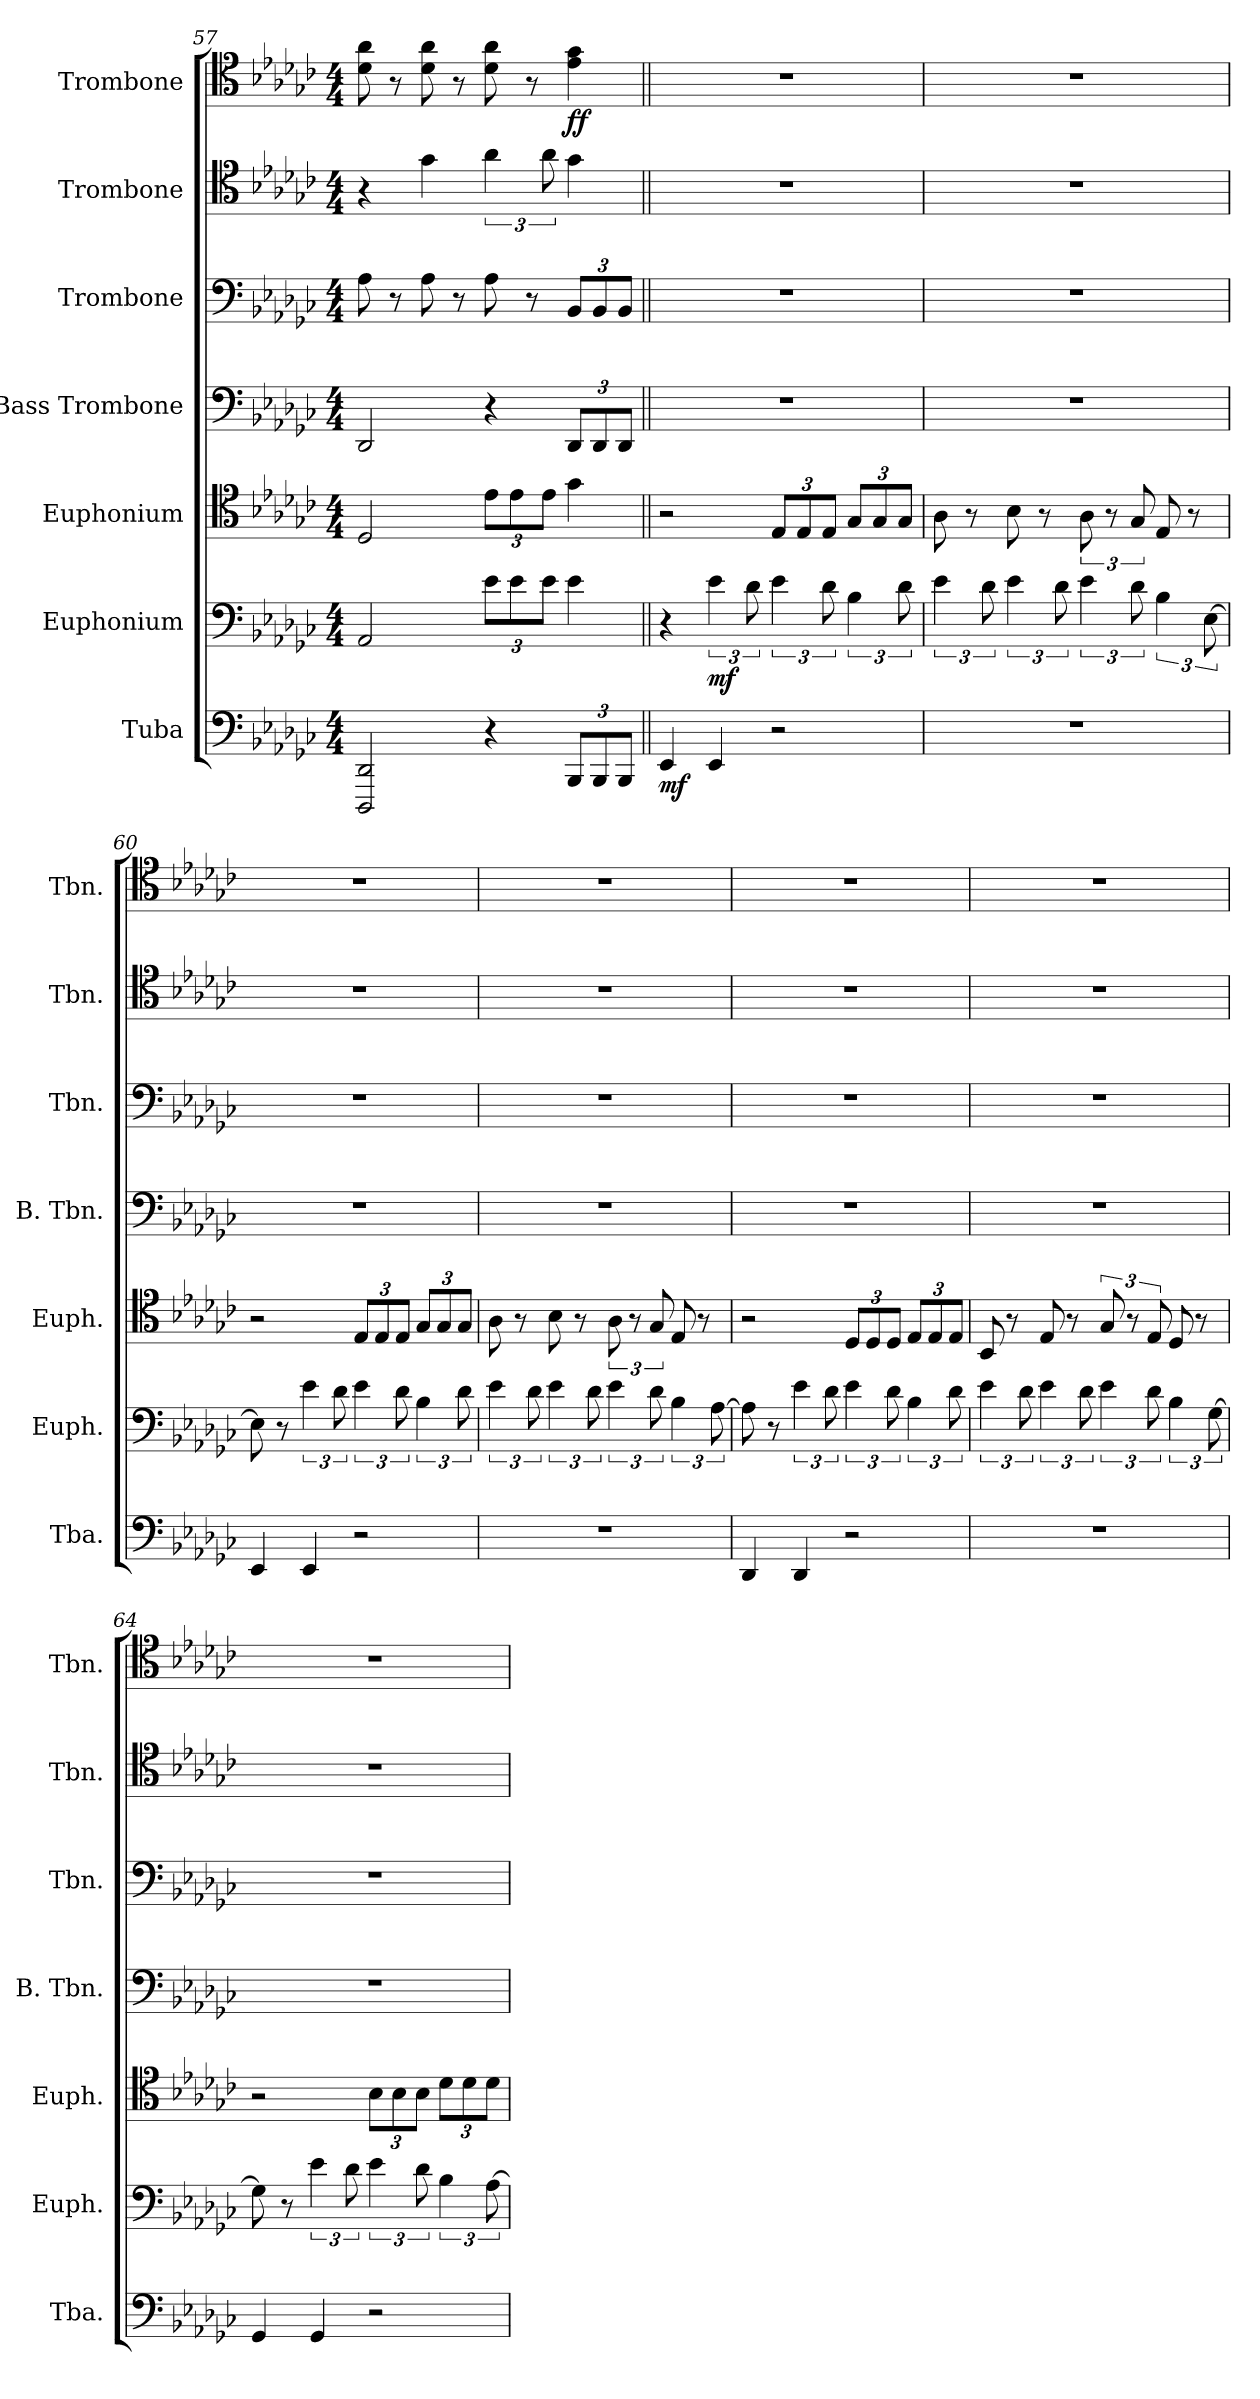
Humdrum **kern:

**kern	**dynam	**kern	**dynam	**kern	**kern	**kern	**kern	**kern	**dynam
*part7	*part7	*part6	*part6	*part5	*part4	*part3	*part2	*part1	*part1
*staff7	*staff7	*staff6	*staff6	*staff5	*staff4	*staff3	*staff2	*staff1	*staff1
*I"Tuba	*	*I"Euphonium	*	*I"Euphonium	*I"Bass Trombone	*I"Trombone	*I"Trombone	*I"Trombone	*
*I'Tba.	*	*I'Euph.	*	*I'Euph.	*I'B. Tbn.	*I'Tbn.	*I'Tbn.	*I'Tbn.	*
!!LO:PB:g=z
*clefF4	*	*clefF4	*	*clefC4	*clefF4	*clefF4	*clefC4	*clefC4	*
*k[b-e-a-d-g-c-]	*	*k[b-e-a-d-g-c-]	*	*k[b-e-a-d-g-c-]	*k[b-e-a-d-g-c-]	*k[b-e-a-d-g-c-]	*k[b-e-a-d-g-c-]	*k[b-e-a-d-g-c-]	*
*M4/4	*	*M4/4	*	*M4/4	*M4/4	*M4/4	*M4/4	*M4/4	*
=57	=57	=57	=57	=57	=57	=57	=57	=57	=57
2DDD-/ 2DD-/	.	2AA-/	.	2D-/	2DD-/	8A-\	4r	8d-\ 8a-\	.
.	.	.	.	.	.	8r	.	8r	.
.	.	.	.	.	.	8A-\	4g-\	8d-\ 8a-\	.
.	.	.	.	.	.	8r	.	8r	.
*	*	*Xbrackettup	*	*Xbrackettup	*	*	*	*	*
4r	.	12e-\L	.	12e-\L	4r	8A-\	6a-\	8d-\ 8a-\	.
.	.	12e-\	.	12e-\	.	.	.	.	.
.	.	.	.	.	.	8r	.	8r	.
.	.	12e-\J	.	12e-\J	.	.	12a-\	.	.
*Xbrackettup	*	*	*	*	*Xbrackettup	*Xbrackettup	*	*	*
!	!	!	!	!	!	!	!	!	!LO:DY:b
12BBB-/L	.	4e-\	.	4g-\	12DD-/L	12BB-/L	4g-\	4e-\ 4g-\	ff
12BBB-/	.	.	.	.	12DD-/	12BB-/	.	.	.
12BBB-/J	.	.	.	.	12DD-/J	12BB-/J	.	.	.
=58||	=58||	=58||	=58||	=58||	=58||	=58||	=58||	=58||	=58||
!	!LO:DY:b	!	!	!	!	!	!	!	!
4EE-/	mf	4r	.	2r	1r	1r	1r	1r	.
*	*	*brackettup	*	*	*	*	*	*	*
!	!	!	!LO:DY:b	!	!	!	!	!	!
4EE-/	.	6e-\	mf	.	.	.	.	.	.
.	.	12d-\	.	.	.	.	.	.	.
2r	.	6e-\	.	12E-/L	.	.	.	.	.
.	.	.	.	12E-/	.	.	.	.	.
.	.	12d-\	.	12E-/J	.	.	.	.	.
.	.	6B-\	.	12G-/L	.	.	.	.	.
.	.	.	.	12G-/	.	.	.	.	.
.	.	12d-\	.	12G-/J	.	.	.	.	.
=59	=59	=59	=59	=59	=59	=59	=59	=59	=59
1r	.	6e-\	.	8A-\	1r	1r	1r	1r	.
.	.	.	.	8r	.	.	.	.	.
.	.	12d-\	.	.	.	.	.	.	.
.	.	6e-\	.	8B-\	.	.	.	.	.
.	.	.	.	8r	.	.	.	.	.
.	.	12d-\	.	.	.	.	.	.	.
*	*	*	*	*brackettup	*	*	*	*	*
.	.	6e-\	.	12A-\	.	.	.	.	.
.	.	.	.	12r	.	.	.	.	.
.	.	12d-\	.	12G-/	.	.	.	.	.
.	.	6B-\	.	8E-/	.	.	.	.	.
.	.	.	.	8r	.	.	.	.	.
.	.	[12E-\	.	.	.	.	.	.	.
!!LO:PB:g=z
=60	=60	=60	=60	=60	=60	=60	=60	=60	=60
4EE-/	.	8E-\]	.	2r	1r	1r	1r	1r	.
.	.	8r	.	.	.	.	.	.	.
4EE-/	.	6e-\	.	.	.	.	.	.	.
.	.	12d-\	.	.	.	.	.	.	.
*	*	*	*	*Xbrackettup	*	*	*	*	*
2r	.	6e-\	.	12E-/L	.	.	.	.	.
.	.	.	.	12E-/	.	.	.	.	.
.	.	12d-\	.	12E-/J	.	.	.	.	.
.	.	6B-\	.	12G-/L	.	.	.	.	.
.	.	.	.	12G-/	.	.	.	.	.
.	.	12d-\	.	12G-/J	.	.	.	.	.
=61	=61	=61	=61	=61	=61	=61	=61	=61	=61
1r	.	6e-\	.	8A-\	1r	1r	1r	1r	.
.	.	.	.	8r	.	.	.	.	.
.	.	12d-\	.	.	.	.	.	.	.
.	.	6e-\	.	8B-\	.	.	.	.	.
.	.	.	.	8r	.	.	.	.	.
.	.	12d-\	.	.	.	.	.	.	.
*	*	*	*	*brackettup	*	*	*	*	*
.	.	6e-\	.	12A-\	.	.	.	.	.
.	.	.	.	12r	.	.	.	.	.
.	.	12d-\	.	12G-/	.	.	.	.	.
.	.	6B-\	.	8E-/	.	.	.	.	.
.	.	.	.	8r	.	.	.	.	.
.	.	[12A-\	.	.	.	.	.	.	.
=62	=62	=62	=62	=62	=62	=62	=62	=62	=62
4DD-/	.	8A-\]	.	2r	1r	1r	1r	1r	.
.	.	8r	.	.	.	.	.	.	.
4DD-/	.	6e-\	.	.	.	.	.	.	.
.	.	12d-\	.	.	.	.	.	.	.
*	*	*	*	*Xbrackettup	*	*	*	*	*
2r	.	6e-\	.	12D-/L	.	.	.	.	.
.	.	.	.	12D-/	.	.	.	.	.
.	.	12d-\	.	12D-/J	.	.	.	.	.
.	.	6B-\	.	12E-/L	.	.	.	.	.
.	.	.	.	12E-/	.	.	.	.	.
.	.	12d-\	.	12E-/J	.	.	.	.	.
!!LO:PB:g=z
=63	=63	=63	=63	=63	=63	=63	=63	=63	=63
1r	.	6e-\	.	8BB-/	1r	1r	1r	1r	.
.	.	.	.	8r	.	.	.	.	.
.	.	12d-\	.	.	.	.	.	.	.
.	.	6e-\	.	8E-/	.	.	.	.	.
.	.	.	.	8r	.	.	.	.	.
.	.	12d-\	.	.	.	.	.	.	.
*	*	*	*	*brackettup	*	*	*	*	*
.	.	6e-\	.	12G-/	.	.	.	.	.
.	.	.	.	12r	.	.	.	.	.
.	.	12d-\	.	12E-/	.	.	.	.	.
.	.	6B-\	.	8D-/	.	.	.	.	.
.	.	.	.	8r	.	.	.	.	.
.	.	[12G-\	.	.	.	.	.	.	.
=64	=64	=64	=64	=64	=64	=64	=64	=64	=64
4GG-/	.	8G-\]	.	2r	1r	1r	1r	1r	.
.	.	8r	.	.	.	.	.	.	.
4GG-/	.	6e-\	.	.	.	.	.	.	.
.	.	12d-\	.	.	.	.	.	.	.
*	*	*	*	*Xbrackettup	*	*	*	*	*
2r	.	6e-\	.	12B-\L	.	.	.	.	.
.	.	.	.	12B-\	.	.	.	.	.
.	.	12d-\	.	12B-\J	.	.	.	.	.
.	.	6B-\	.	12d-\L	.	.	.	.	.
.	.	.	.	12d-\	.	.	.	.	.
.	.	[12A-\	.	12d-\J	.	.	.	.	.
=	=	=	=	=	=	=	=	=	=
*-	*-	*-	*-	*-	*-	*-	*-	*-	*-
